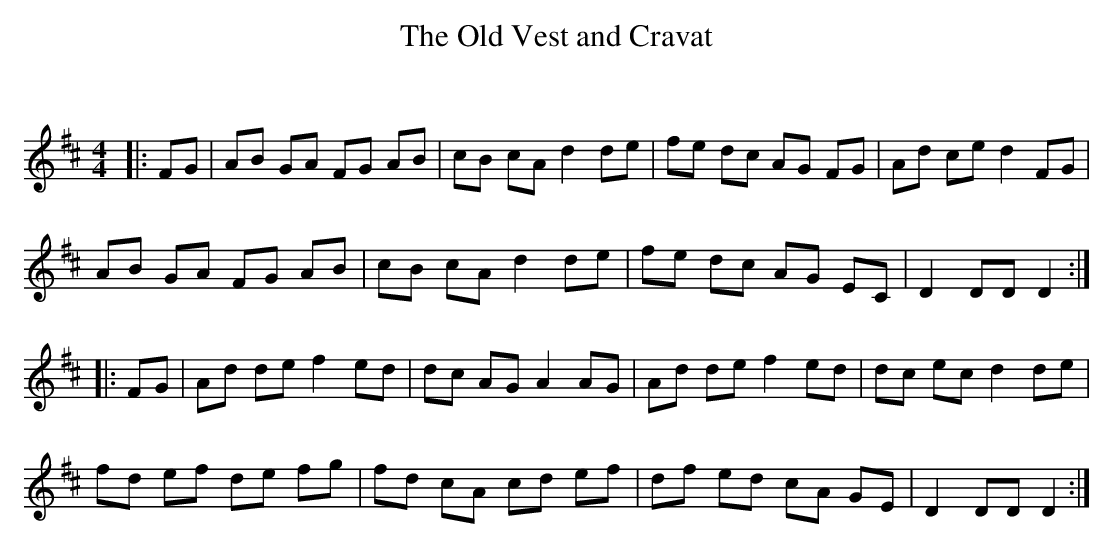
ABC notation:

X:1
T: The Old Vest and Cravat
C:
Q: 232
K:D
M:4/4
L:1/8
|:FG|AB GA FG AB|cB cA d2 de|fe dc AG FG|Ad ce d2 FG|
AB GA FG AB|cB cA d2 de|fe dc AG EC|D2 DD D2:|
|:FG|Ad de f2 ed|dc AG A2 AG|Ad de f2 ed|dc ec d2 de|
fd ef de fg|fd cA cd ef|df ed cA GE|D2 DD D2:|
